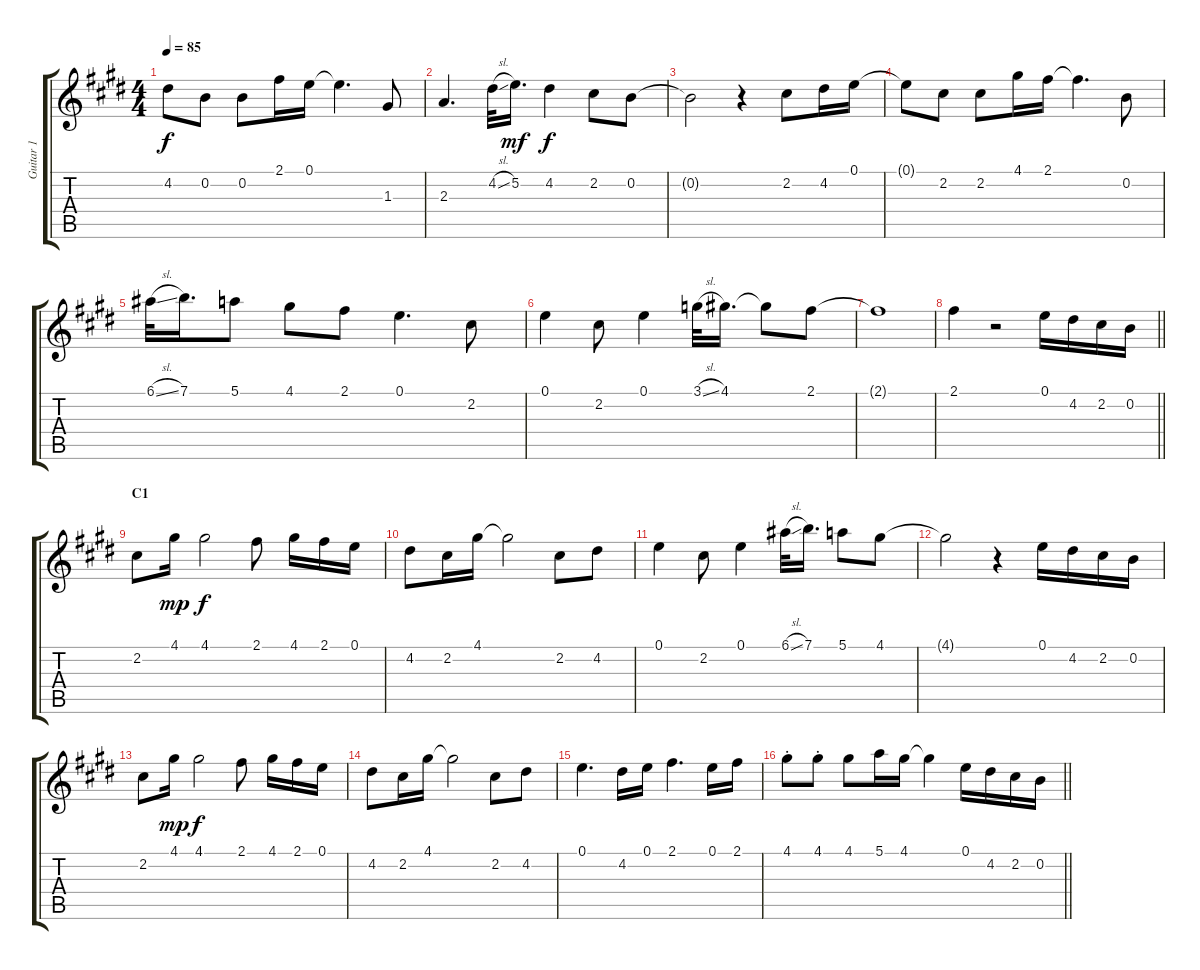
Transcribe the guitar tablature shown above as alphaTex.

\track ("Guitar 1" "Guitar 1") {instrument acousticguitarnylon}
\staff {score tabs}
\tuning (E4 B3 G3 D3 A2 E2) {hide}
\ts (4 4)
\tempo 85
\clef g2
\ks e
4.2{t}.8{dy f} 0.2.8 0.2.8 2.1.16 0.1.16 0.1{t}.4{d} 1.3.8 |
2.3.4{d} 4.2{sl}.32 5.2.16{d dy mf} 4.2.4{dy f} 2.2.8 0.2.8 |
0.2{t}.2 r.4 2.2.8 4.2.16 0.1.16 |
0.1{t}.8 2.2.8 2.2.8 4.1.16 2.1.16 2.1{t}.4{d} 0.2.8 |
6.1{sl}.32 7.1.16{d} 5.1.8 4.1.8 2.1.8 0.1.4{d} 2.2.8 |
0.1.4 2.2.8 0.1.4 3.1{sl}.32 4.1.16{d} 4.1{t}.8 2.1.8 |
2.1{t}.1 |
\barLineRight lightlight
2.1.4 r.2 0.1.16 4.2.16 2.2.16 0.2.16 |
\section ("" "C1")
2.2.8 4.1.16{dy mp} 4.1.2{dy f} 2.1.8 4.1.16 2.1.16 0.1.16 |
4.2.8 2.2.16 4.1.16 4.1{t}.2 2.2.8 4.2.8 |
0.1.4 2.2.8 0.1.4 6.1{sl}.32 7.1.16{d} 5.1.8 4.1.8 |
4.1{t}.2 r.4 0.1.16 4.2.16 2.2.16 0.2.16 |
2.2.8 4.1.16{dy mp} 4.1.2{dy f} 2.1.8 4.1.16 2.1.16 0.1.16 |
4.2.8 2.2.16 4.1.16 4.1{t}.2 2.2.8 4.2.8 |
0.1.4{d} 4.2.16 0.1.16 2.1.4{d} 0.1.16 2.1.16 |
\barLineRight lightlight
4.1{st}.8 4.1{st}.8 4.1.8 5.1.16 4.1.16 4.1{t}.4 0.1.16 4.2.16 2.2.16 0.2.16
